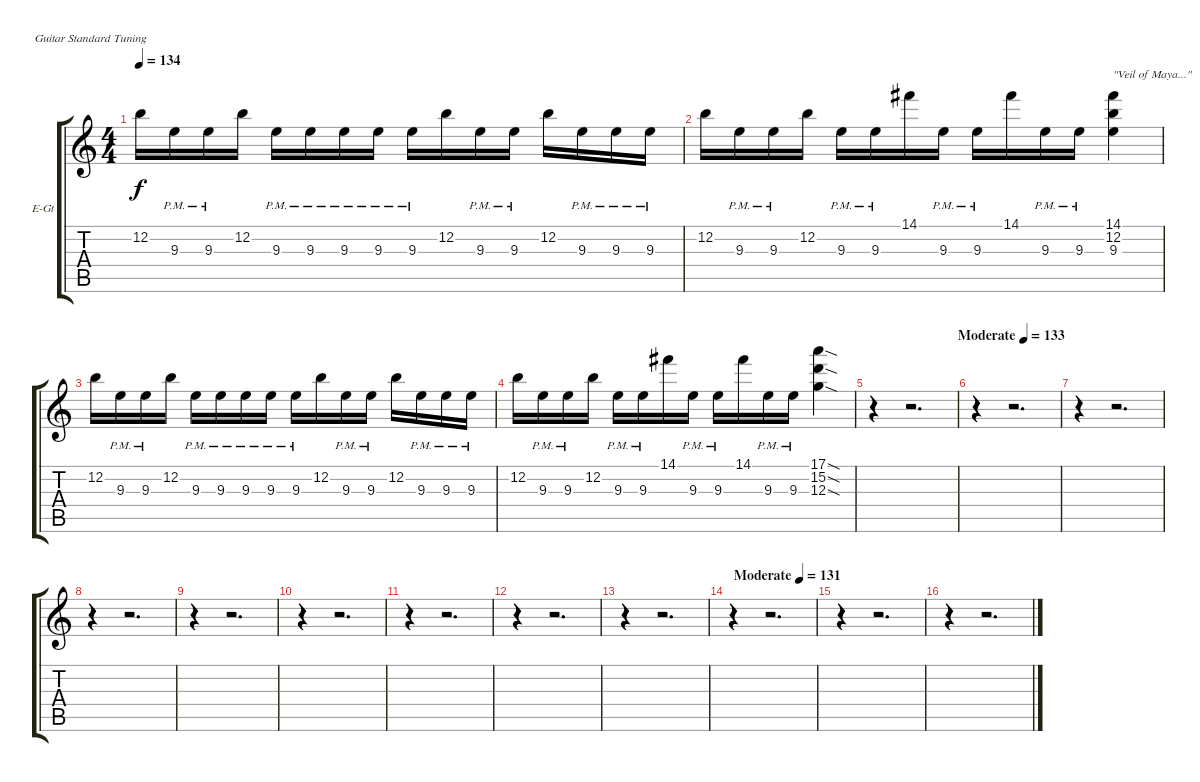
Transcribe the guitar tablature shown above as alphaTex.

\bracketExtendMode groupsimilarinstruments
\firstSystemTrackNameOrientation horizontal
\otherSystemsTrackNameOrientation horizontal
\track ("Gtr. II - Jason Gobel (Distortion)" "E-Gt") {instrument distortionguitar}
\staff {score tabs}
\tuning (E4 B3 G3 D3 A2 E2)
\ts (4 4)
\tempo 134
\clef g2
\ks c
12.2.16{dy f} 9.3{pm}.16 9.3{pm}.16 12.2.16 9.3{pm}.16 9.3{pm}.16 9.3{pm}.16 9.3{pm}.16 9.3{pm}.16 12.2.16 9.3{pm}.16 9.3{pm}.16 12.2.16 9.3{pm}.16 9.3{pm}.16 9.3{pm}.16 |
12.2.16 9.3{pm}.16 9.3{pm}.16 12.2.16 9.3{pm}.16 9.3{pm}.16 14.1.16 9.3{pm}.16 9.3{pm}.16 14.1.16 9.3{pm}.16 9.3{pm}.16 (14.1 12.2 9.3).4{txt "\"Veil of Maya...\""} |
12.2.16 9.3{pm}.16 9.3{pm}.16 12.2.16 9.3{pm}.16 9.3{pm}.16 9.3{pm}.16 9.3{pm}.16 9.3{pm}.16 12.2.16 9.3{pm}.16 9.3{pm}.16 12.2.16 9.3{pm}.16 9.3{pm}.16 9.3{pm}.16 |
12.2.16 9.3{pm}.16 9.3{pm}.16 12.2.16 9.3{pm}.16 9.3{pm}.16 14.1.16 9.3{pm}.16 9.3{pm}.16 14.1.16 9.3{pm}.16 9.3{pm}.16 (17.1{sod} 15.2{sod} 12.3{sod}).4 |
\tempo (133 "Moderate" 1)
r.4 r.2{d} |
r.4 r.2{d} |
r.4 r.2{d} |
r.4 r.2{d} |
r.4 r.2{d} |
r.4 r.2{d} |
r.4 r.2{d} |
r.4 r.2{d} |
r.4 r.2{d} |
\tempo (131 "Moderate")
r.4 r.2{d} |
r.4 r.2{d} |
r.4 r.2{d}
